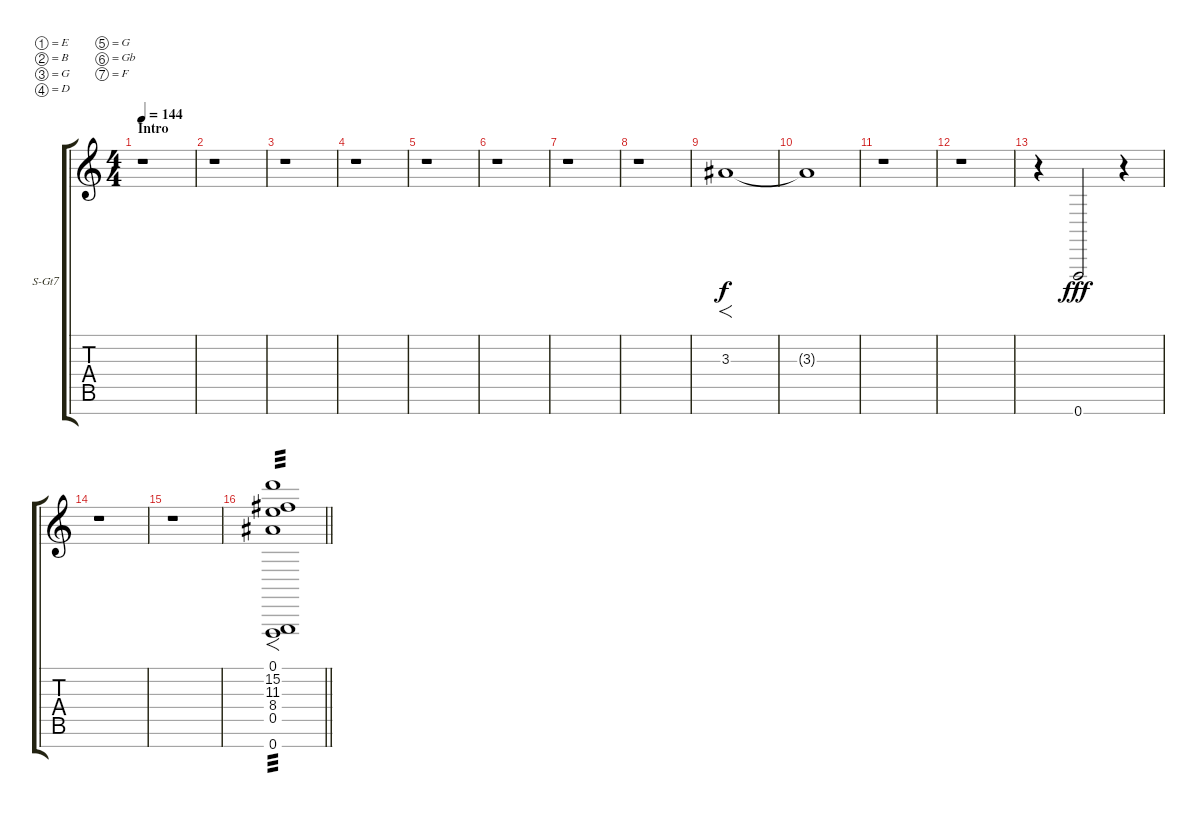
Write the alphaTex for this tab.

\bracketExtendMode groupsimilarinstruments
\firstSystemTrackNameOrientation horizontal
\otherSystemsTrackNameOrientation horizontal
\track ("Flake 5" "S-Gt7") {instrument pad6metallic}
\staff {score tabs}
\tuning (E4 B3 G3 D3 G0 Gb0 F0)
\displaytranspose 12
\ts (4 4)
\beaming (8 2 2 2 2)
\section ("" "Intro")
\tempo 144
\clef g2
\ks c
r.1{dy f instrument pad6metallic} |
r.1 |
r.1 |
r.1 |
r.1 |
r.1 |
r.1 |
r.1 |
3.3.1{f} |
3.3{t}.1 |
r.1 |
r.1 |
r.4 0.7.2{dy fff} r.4 |
r.1 |
r.1 |
\barLineRight lightlight
(0.1 15.2 11.3 8.4 0.5 0.7).1{f tp 3}
